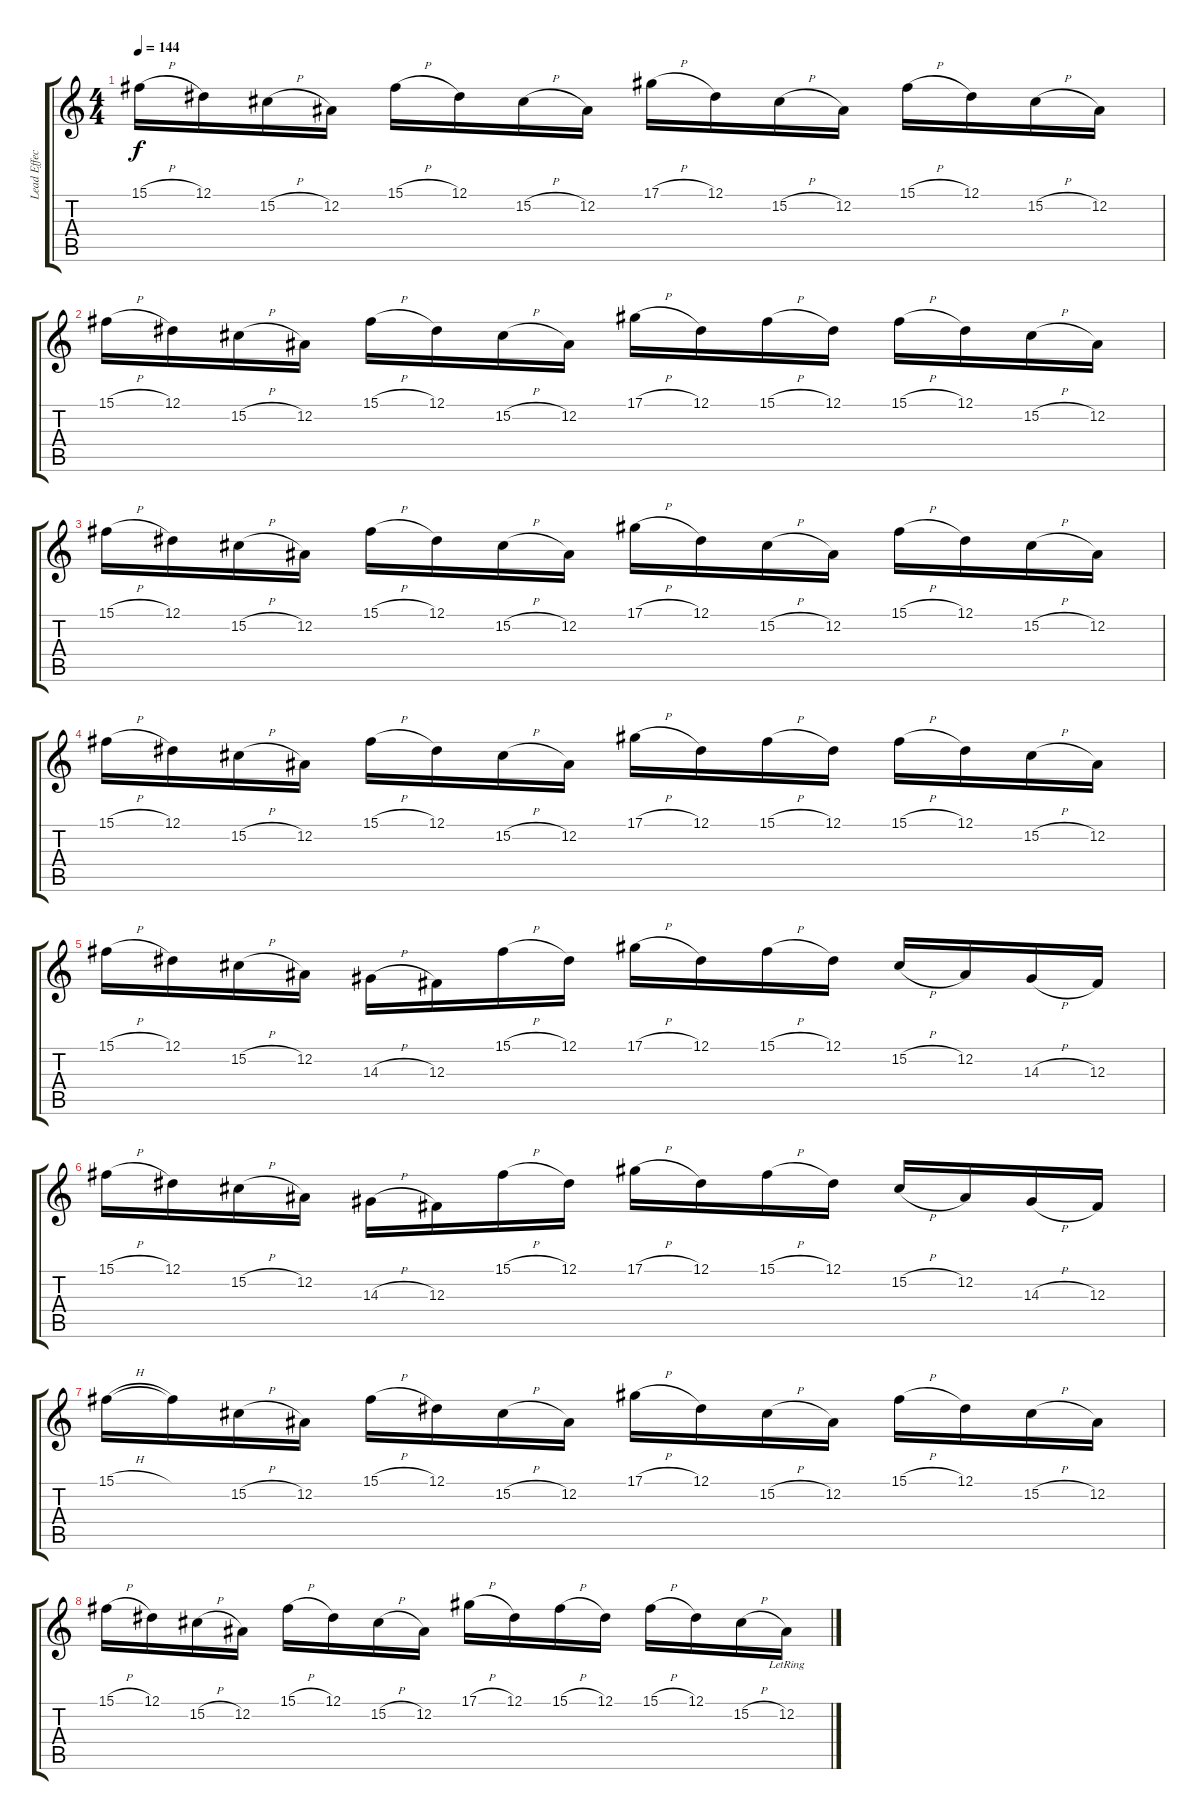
\track ("Lead Effect" "Lead Effec") {instrument tremolostrings}
\staff {score tabs}
\tuning (Eb4 Bb3 Gb3 Db3 Ab2 Eb2) {hide}
\ts (4 4)
\tempo 144
\clef g2
\ks c
15.1{h}.16{dy f} 12.1.16 15.2{h}.16 12.2.16 15.1{h}.16 12.1.16 15.2{h}.16 12.2.16 17.1{h}.16 12.1.16 15.2{h}.16 12.2.16 15.1{h}.16 12.1.16 15.2{h}.16 12.2.16 |
15.1{h}.16 12.1.16 15.2{h}.16 12.2.16 15.1{h}.16 12.1.16 15.2{h}.16 12.2.16 17.1{h}.16 12.1.16 15.1{h}.16 12.1.16 15.1{h}.16 12.1.16 15.2{h}.16 12.2.16 |
15.1{h}.16 12.1.16 15.2{h}.16 12.2.16 15.1{h}.16 12.1.16 15.2{h}.16 12.2.16 17.1{h}.16 12.1.16 15.2{h}.16 12.2.16 15.1{h}.16 12.1.16 15.2{h}.16 12.2.16 |
15.1{h}.16 12.1.16 15.2{h}.16 12.2.16 15.1{h}.16 12.1.16 15.2{h}.16 12.2.16 17.1{h}.16 12.1.16 15.1{h}.16 12.1.16 15.1{h}.16 12.1.16 15.2{h}.16 12.2.16 |
15.1{h}.16 12.1.16 15.2{h}.16 12.2.16 14.3{h}.16 12.3.16 15.1{h}.16 12.1.16 17.1{h}.16 12.1.16 15.1{h}.16 12.1.16 15.2{h}.16 12.2.16 14.3{h}.16 12.3.16 |
15.1{h}.16 12.1.16 15.2{h}.16 12.2.16 14.3{h}.16 12.3.16 15.1{h}.16 12.1.16 17.1{h}.16 12.1.16 15.1{h}.16 12.1.16 15.2{h}.16 12.2.16 14.3{h}.16 12.3.16 |
15.1{h}.16 15.1{t}.16 15.2{h}.16 12.2.16 15.1{h}.16 12.1.16 15.2{h}.16 12.2.16 17.1{h}.16 12.1.16 15.2{h}.16 12.2.16 15.1{h}.16 12.1.16 15.2{h}.16 12.2.16 |
15.1{h}.16 12.1.16 15.2{h}.16 12.2.16 15.1{h}.16 12.1.16 15.2{h}.16 12.2.16 17.1{h}.16 12.1.16 15.1{h}.16 12.1.16 15.1{h}.16 12.1.16 15.2{h}.16 12.2{lr}.16
